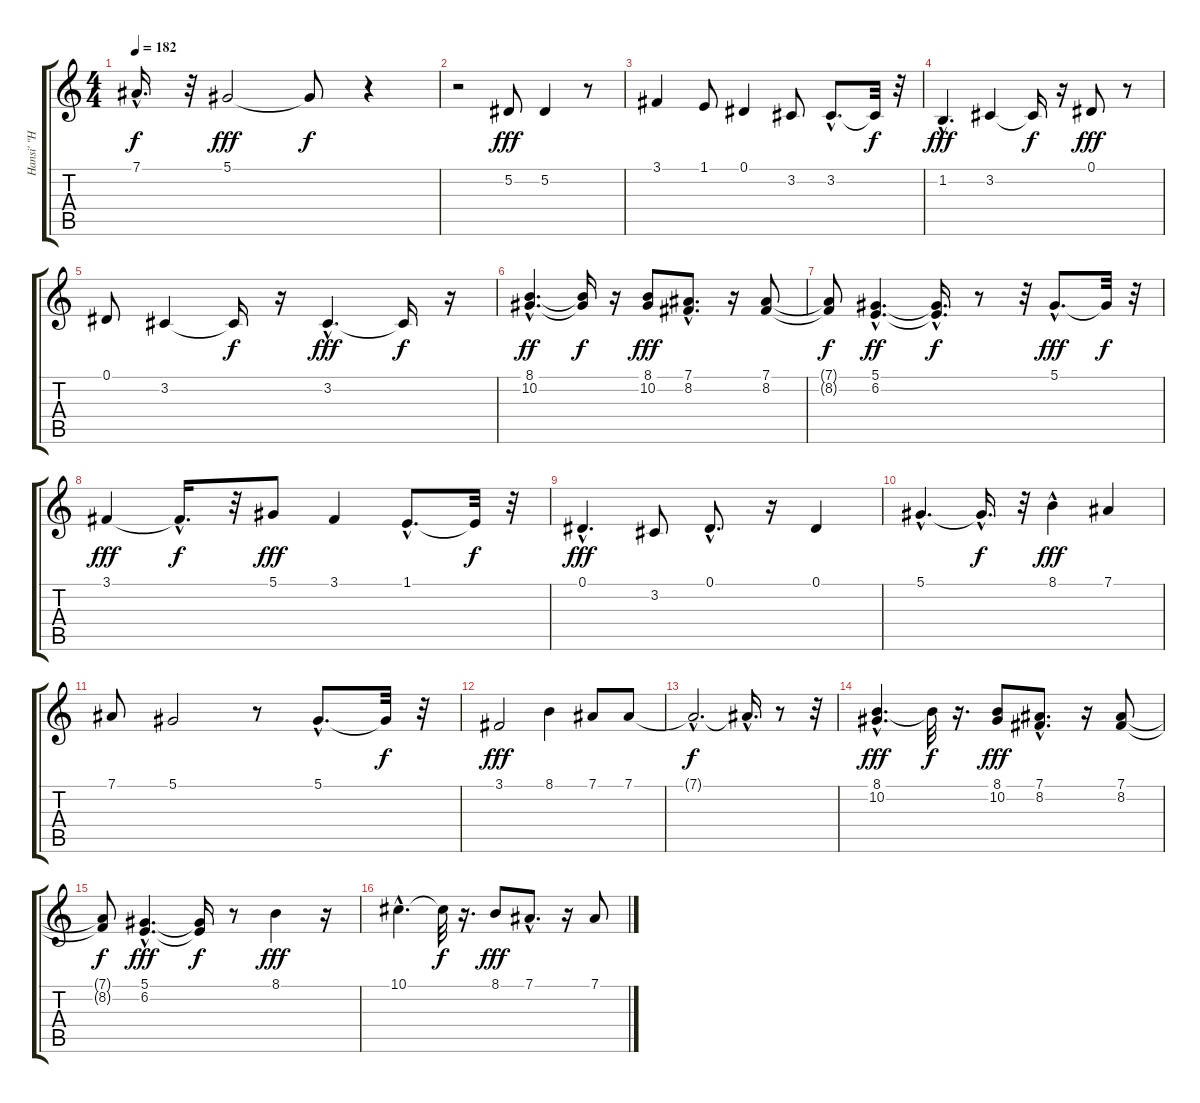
\track ("Hansi' \"H" "Hansi' \"H") {instrument lead6voice}
\staff {score tabs}
\tuning (Eb4 Bb3 Gb3 Db3 Ab2 Eb2) {hide}
\ts (4 4)
\tempo 182
\clef g2
\ks c
7.1{hac t}.16{d dy f} r.32 5.1.2{dy fff} 5.1{t}.8{dy f} r.4 |
r.2 5.2.8{dy fff} 5.2.4 r.8 |
3.1.4 1.1.8 0.1.4 3.2.8 3.2{hac}.8{d} 3.2{t}.32{dy f} r.32 |
1.2{hac}.4{d dy fff} 3.2.4 3.2{t}.16{dy f} r.16 0.1.8{dy fff} r.8 |
0.1.8 3.2.4 3.2{t}.16{dy f} r.16 3.2{hac}.4{d dy fff} 3.2{t}.16{dy f} r.16 |
(8.1{hac} 10.2{hac}).4{d dy ff} (8.1{t} 10.2{t}).16{dy f} r.16 (8.1 10.2).8{dy fff} (7.1{hac} 8.2{hac}).8{d} r.16 (7.1 8.2).8 |
(7.1{t} 8.2{t}).8{dy f} (5.1{hac} 6.2{hac}).4{d dy ff} (5.1{hac t} 6.2{t}).16{d dy f} r.8 r.32 5.1{hac}.8{d dy fff} 5.1{t}.32{dy f} r.32 |
3.1.4{dy fff} 3.1{hac t}.16{d dy f} r.32 5.1.8{dy fff} 3.1.4 1.1{hac}.8{d} 1.1{t}.32{dy f} r.32 |
0.1{hac}.4{d dy fff} 3.2.8 0.1{hac}.8{d} r.16 0.1.4 |
5.1{hac}.4{d} 5.1{hac t}.16{d dy f} r.32 8.1{hac}.4{dy fff} 7.1.4 |
7.1.8 5.1.2 r.8 5.1{hac}.8{d} 5.1{t}.32{dy f} r.32 |
3.1.2{dy fff} 8.1.4 7.1.8 7.1.8 |
7.1{hac t}.2{d dy f} 7.1{hac t}.16{d} r.8 r.32 |
(8.1{hac} 10.2{hac}).4{d dy fff} 8.1{t}.32{dy f} r.16{d} (8.1 10.2).8{dy fff} (7.1{hac} 8.2{hac}).8{d} r.16 (7.1 8.2).8 |
(7.1{t} 8.2{t}).8{dy f} (5.1{hac} 6.2{hac}).4{d dy fff} (5.1{t} 6.2{t}).16{dy f} r.8 8.1.4{dy fff} r.16 |
10.1{hac}.4{d} 10.1{t}.32{dy f} r.16{d} 8.1.8{dy fff} 7.1{hac}.8{d} r.16 7.1.8
